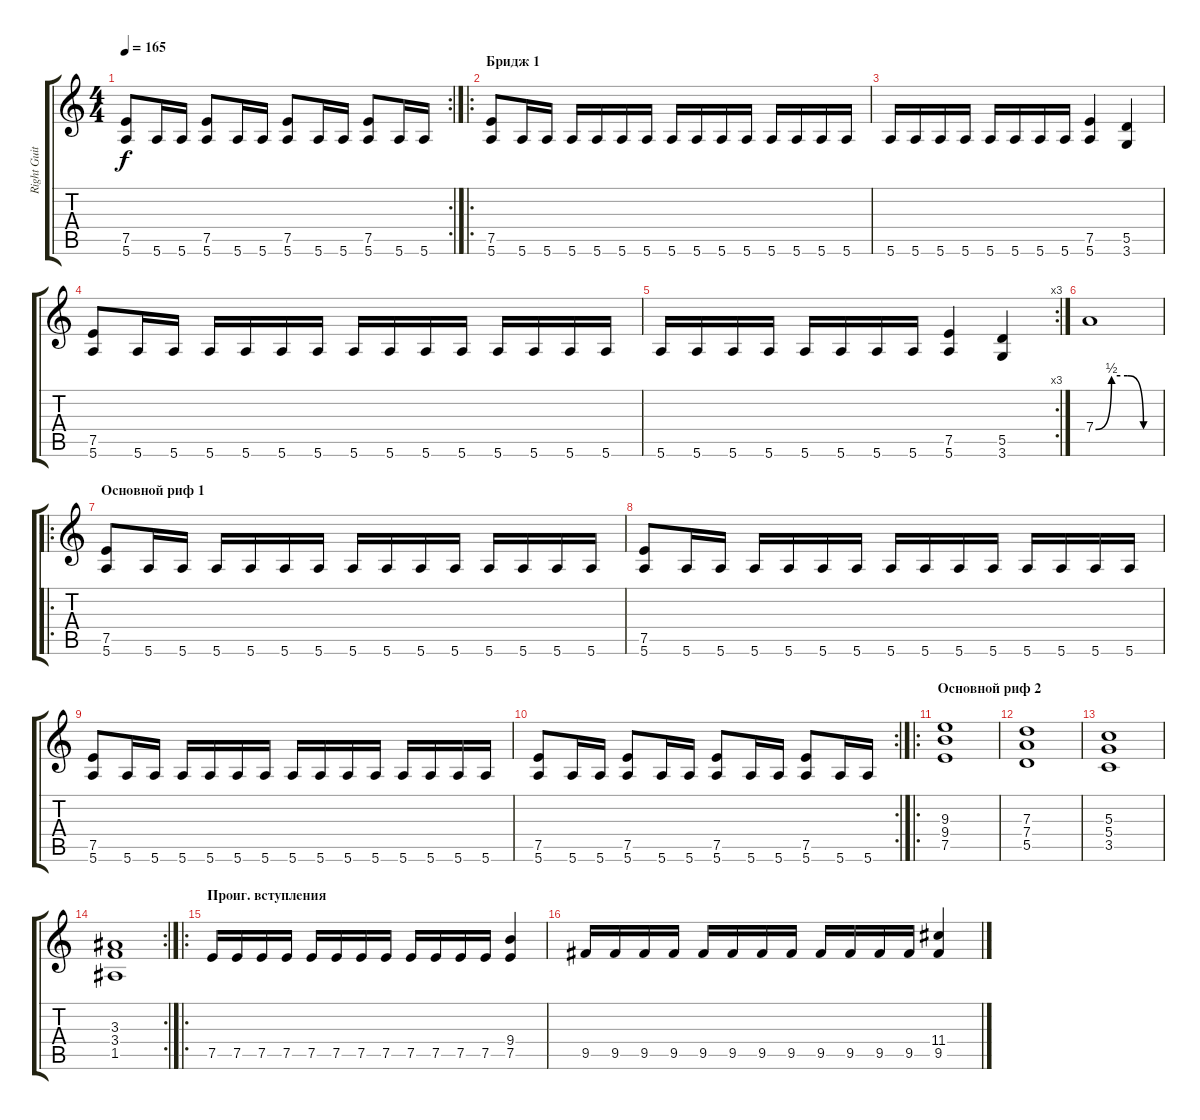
\track ("Right Guitar" "Right Guit") {instrument distortionguitar}
\staff {score tabs}
\tuning (E4 B3 G3 D3 A2 E2) {hide}
\rc 2
\ts (4 4)
\tempo 165
\clef g2
\ks c
(7.5 5.6).8{dy f} 5.6.16 5.6.16 (7.5 5.6).8 5.6.16 5.6.16 (7.5 5.6).8 5.6.16 5.6.16 (7.5 5.6).8 5.6.16 5.6.16 |
\ro
\section ("" "Бридж 1")
(7.5 5.6).8 5.6.16 5.6.16 5.6.16 5.6.16 5.6.16 5.6.16 5.6.16 5.6.16 5.6.16 5.6.16 5.6.16 5.6.16 5.6.16 5.6.16 |
5.6.16 5.6.16 5.6.16 5.6.16 5.6.16 5.6.16 5.6.16 5.6.16 (7.5 5.6).4 (5.5 3.6).4 |
(7.5 5.6).8 5.6.16 5.6.16 5.6.16 5.6.16 5.6.16 5.6.16 5.6.16 5.6.16 5.6.16 5.6.16 5.6.16 5.6.16 5.6.16 5.6.16 |
\rc 3
5.6.16 5.6.16 5.6.16 5.6.16 5.6.16 5.6.16 5.6.16 5.6.16 (7.5 5.6).4 (5.5 3.6).4 |
7.4{be (custom 0 0 15 2 30 2 45 0 60 0)}.1 |
\ro
\section ("" "Основной риф 1")
(7.5 5.6).8{volume 13} 5.6.16 5.6.16 5.6.16 5.6.16 5.6.16 5.6.16 5.6.16 5.6.16 5.6.16 5.6.16 5.6.16 5.6.16 5.6.16 5.6.16 |
(7.5 5.6).8 5.6.16 5.6.16 5.6.16 5.6.16 5.6.16 5.6.16 5.6.16 5.6.16 5.6.16 5.6.16 5.6.16 5.6.16 5.6.16 5.6.16 |
(7.5 5.6).8 5.6.16 5.6.16 5.6.16 5.6.16 5.6.16 5.6.16 5.6.16 5.6.16 5.6.16 5.6.16 5.6.16 5.6.16 5.6.16 5.6.16 |
\rc 2
(7.5 5.6).8 5.6.16 5.6.16 (7.5 5.6).8 5.6.16 5.6.16 (7.5 5.6).8 5.6.16 5.6.16 (7.5 5.6).8 5.6.16 5.6.16 |
\ro
\section ("" "Основной риф 2")
(9.3 9.4 7.5).1{volume 8} |
(7.3 7.4 5.5).1 |
(5.3 5.4 3.5).1 |
\rc 2
(3.3 3.4 1.5).1 |
\ro
\section ("" "Проиг. вступления")
7.5.16{volume 13} 7.5.16 7.5.16 7.5.16 7.5.16 7.5.16 7.5.16 7.5.16 7.5.16 7.5.16 7.5.16 7.5.16 (9.4 7.5).4 |
9.5.16 9.5.16 9.5.16 9.5.16 9.5.16 9.5.16 9.5.16 9.5.16 9.5.16 9.5.16 9.5.16 9.5.16 (11.4 9.5).4
